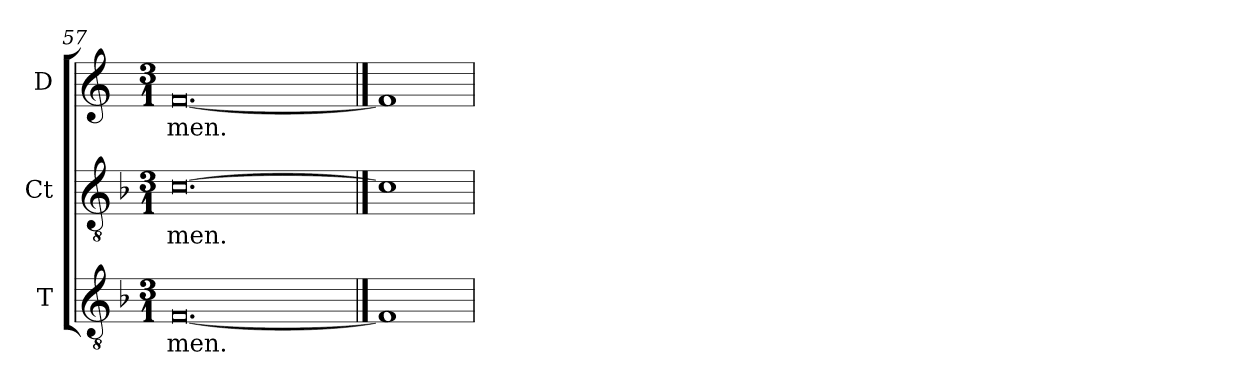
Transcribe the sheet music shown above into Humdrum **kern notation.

**kern	**text	**kern	**text	**kern	**text
*part3	*part3	*part2	*part2	*part1	*part1
*staff3	*staff3	*staff2	*staff2	*staff1	*staff1
*I"T	*	*I"Ct	*	*I"D	*
*clefGv2	*	*clefGv2	*	*clefG2	*
*ITrd7c12	*	*ITrd7c12	*	*	*
*k[b-]	*	*k[b-]	*	*k[]	*
*F:	*	*F:	*	*C:	*
*M3/1	*	*M3/1	*	*M3/1	*
=57	=57	=57	=57	=57	=57
!	!LO:LY:b:color=#000000	!	!	!	!
!	!	!	!LO:LY:b:color=#000000	!	!
!	!	!	!	!	!LO:LY:b:color=#000000
[0.FFi/	-men.	[0.Ci\	-men.	[0.fi/	-men.
==58	==58	==58	==58	==58	==58
1FFi/]	.	1Ci\]	.	1fi/]	.
=	=	=	=	=	=
*-	*-	*-	*-	*-	*-
